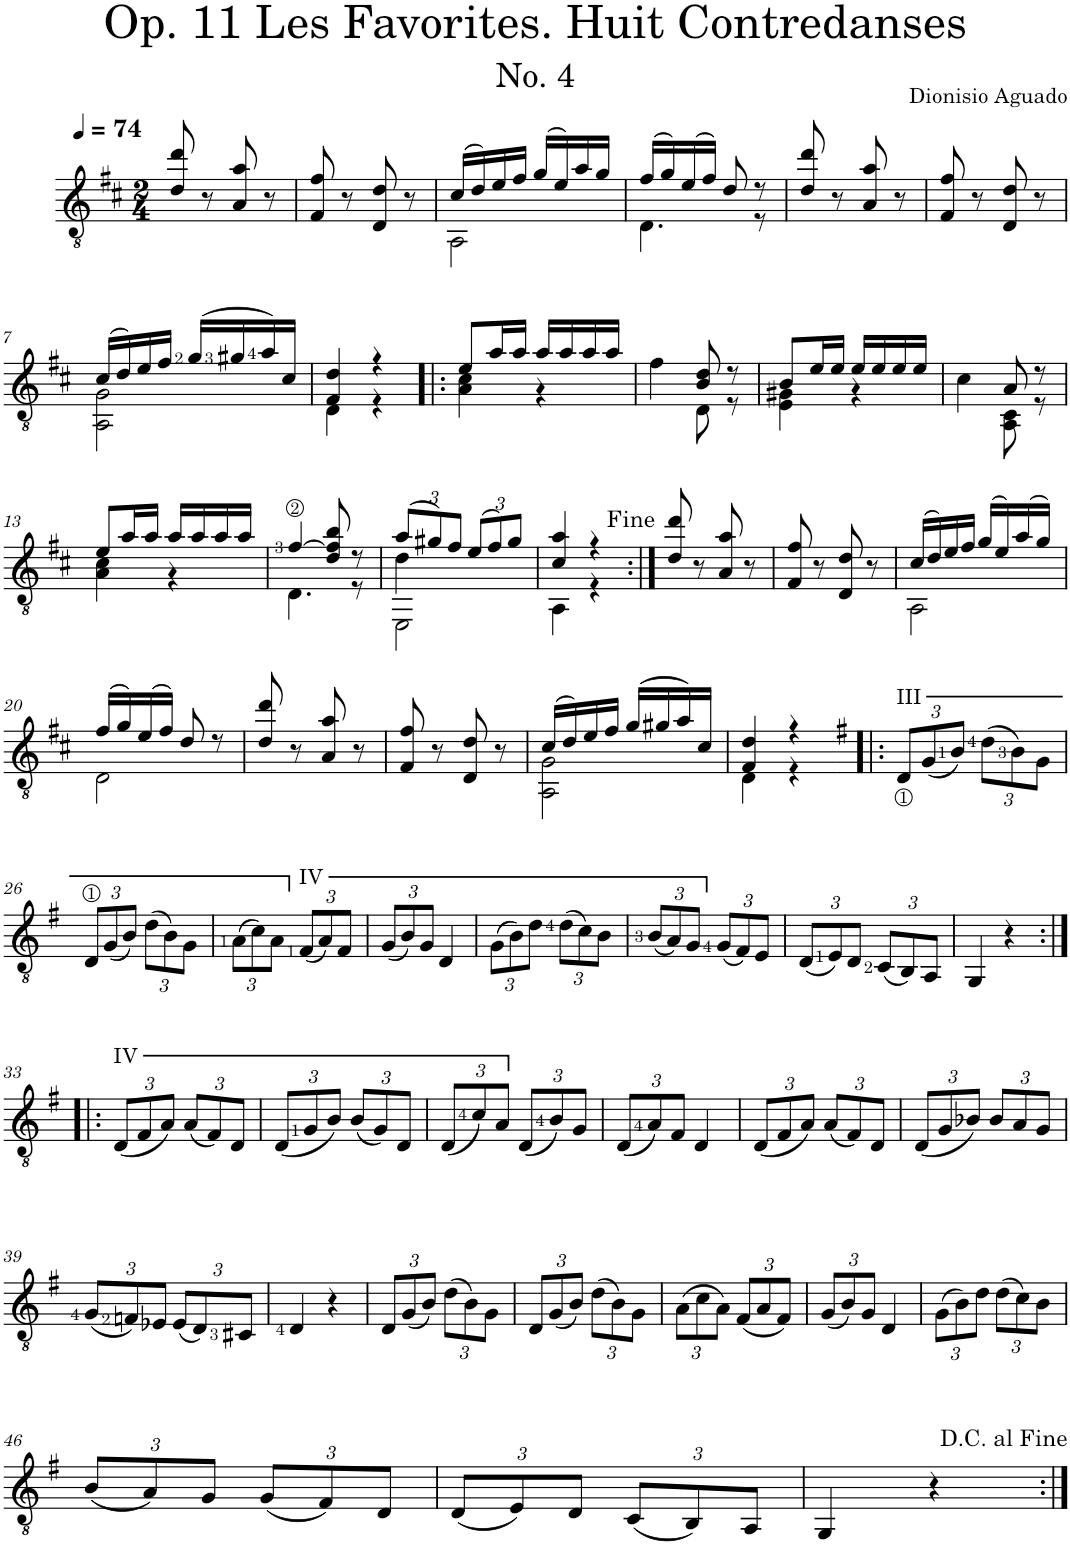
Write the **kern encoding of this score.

**kern
*part1
*staff1
*I"Classical Guitar
*I'Guit.
*clefGv2
*k[f#c#]
*D:
*M2/4
*MM74
=1
8d/ 8dd/
8r
8A/ 8a/
8r
=2
8F#/ 8f#/
8r
8D/ 8d/
8r
=3
*^
(16c#/LL	2AA\
16d/)	.
16e/	.
16f#/JJ	.
(16g/LL	.
16e/)	.
16a/	.
16g/JJ	.
=4	=4
(16f#/LL	4.D\
16g/)	.
(16e/	.
16f#/JJ)	.
8d/	.
8r	8r
*v	*v
=5
8d/ 8dd/
8r
8A/ 8a/
8r
=6
8F#/ 8f#/
8r
8D/ 8d/
8r
!!LO:LB:g=z
=7
*^
(16c#/LL	2AA\ 2G\
16d/)	.
16e/	.
16f#/JJ	.
(16g/LL	.
16g#X/	.
16a/)	.
16c#/JJ	.
=8	=8
4F#/ 4d/	4D\
4r	4r
=9!|:	=9!|:
8e/L	4A\ 4c#\
16a/L	.
16a/JJ	.
16a/LL	4r
16a/	.
16a/	.
16a/JJ	.
=10	=10
4f#\	4ryy
8B/ 8d/	8D\
8r	8r
=11	=11
8B/L	4E\ 4G#X\
16e/L	.
16e/JJ	.
16e/LL	4r
16e/	.
16e/	.
16e/JJ	.
=12	=12
4c#\	4ryy
8A/	8AA\ 8C#\
8r	8r
!!LO:LB:g=z	!!
=13	=13
8e/L	4A\ 4c#\
16a/L	.
16a/JJ	.
16a/LL	4r
16a/	.
16a/	.
16a/JJ	.
=14	=14
[4f#/	4.D\
8d/ 8f#/] 8b/	.
8r	8r
*v	*v
=15
*Xbrackettup
*^
*	*^
(12a/L	2EE\	4d\
12g#X/)	.	.
12f#/J	.	.
(12e/L	.	4ryy
12f#/)	.	.
12g#/J	.	.
*	*v	*v
=16	=16
4c#/ 4a/	4AA\
4r	4r
*v	*v
=17:|!
8d/ 8dd/
8r
8A/ 8a/
8r
=18
8F#/ 8f#/
8r
8D/ 8d/
8r
=19
*^
(16c#/LL	2AA\
16d/)	.
16e/	.
16f#/JJ	.
(16g/LL	.
16e/)	.
(16a/	.
16g/JJ)	.
!!LO:LB:g=z	!!
=20	=20
(16f#/LL	2D\
16g/)	.
(16e/	.
16f#/JJ)	.
8d/	.
8r	.
*v	*v
=21
8d/ 8dd/
8r
8A/ 8a/
8r
=22
8F#/ 8f#/
8r
8D/ 8d/
8r
=23
*^
(16c#/LL	2AA\ 2G\
16d/)	.
16e/	.
16f#/JJ	.
(16g/LL	.
16g#X/	.
16a/)	.
16c#/JJ	.
=24	=24
4F#/ 4d/	4D\
4r	4r
*v	*v
=25!|:
*k[f#]
*G:
*^
!LO:TX:a:t=III	!
*v	*v
12D</L
(12G/
12B/J)
(12d\L
12B\)
12G\J
!!LO:LB:g=z
=26
12D/L
(12G/
12B/J)
(12d\L
12B\)
12G\J
=27
(12A\L
12c\)
12A\J
!LO:TX:a:t=IV
(12F#/L
12A/)
12F#/J
=28
(12G/L
12B/)
12G/J
4D/
=29
(12G\L
12B\)
12d\J
(12d\L
12c\)
12B\J
=30
(12B/L
12A/)
12G/J
(12G/L
12F#/)
12E/J
=31
(12D/L
12E/)
12D/J
(12C/L
12BB/)
12AA/J
=32
4GG/
4r
!!LO:LB:g=z
=33:|!|:
!LO:TX:a:t=IV
(12D/L
12F#/
12A/J)
(12A/L
12F#/)
12D/J
=34
(12D/L
12G/
12B/J)
(12B/L
12G/)
12D/J
=35
(12D/L
12c/)
12A/J
(12D/L
12B/)
12G/J
=36
(12D/L
12A/)
12F#/J
4D/
=37
(12D/L
12F#/
12A/J)
(12A/L
12F#/)
12D/J
=38
(12D/L
12G/
12B-X/J)
12B-/L
12A/
12G/J
!!LO:LB:g=z
=39
(12G/L
12Fn/)
12E-X/J
(12E-/L
12D/)
12C#X/J
=40
4D/
4r
=41
12D/L
(12G/
12B/J)
(12d\L
12B\)
12G\J
=42
12D/L
(12G/
12B/J)
(12d\L
12B\)
12G\J
=43
(12A\L
12c\
12A\J)
(12F#/L
12A/
12F#/J)
=44
(12G/L
12B/)
12G/J
4D/
=45
(12G\L
12B\)
12d\J
(12d\L
12c\)
12B\J
!!LO:LB:g=z
=46
(12B/L
12A/)
12G/J
(12G/L
12F#/)
12D/J
=47
(12D/L
12E/)
12D/J
(12C/L
12BB/)
12AA/J
=48
4GG/
4r
=:|!
*-
